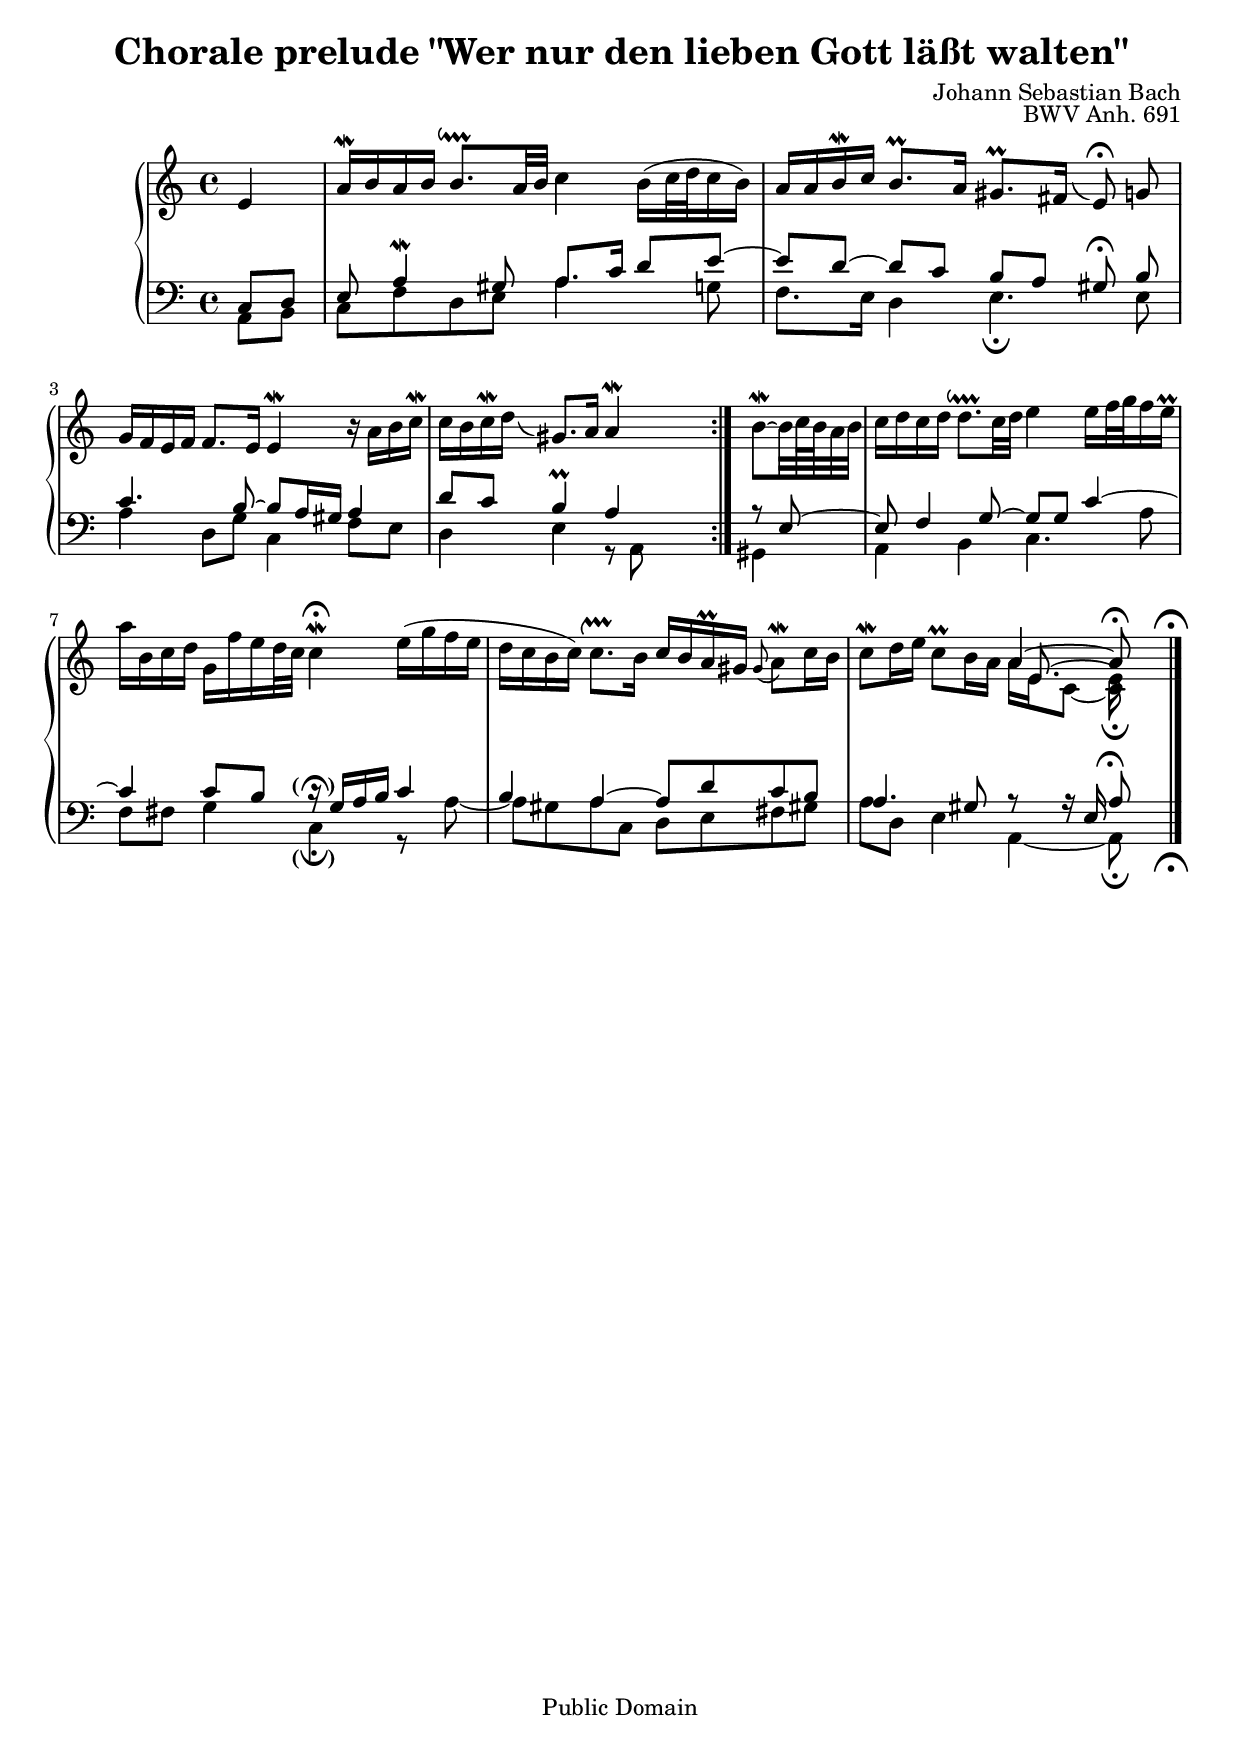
\version "2.12.1"
\include "english.ly"

\header
{
  title    	    = "Chorale prelude \"Wer nur den lieben Gott läßt walten\""
  composer 	    = "Johann Sebastian Bach"
  opus     	    = "BWV Anh. 691"
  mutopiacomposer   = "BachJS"
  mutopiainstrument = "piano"
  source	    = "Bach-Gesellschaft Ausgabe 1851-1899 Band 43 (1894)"
  sourceurl         = "http://imslp.org/wiki/Notebook_for_Anna_Magdalena_Bach_(Bach,_Johann_Sebastian)"
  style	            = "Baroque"
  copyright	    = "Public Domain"
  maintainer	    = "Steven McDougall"
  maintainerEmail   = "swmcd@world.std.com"
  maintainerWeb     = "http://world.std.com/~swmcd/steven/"
}

upper = \relative c'
{
  \clef treble 

  \repeat volta 2
  {
    \partial 4 e4	                                       	      	      |
    a16\mordent b a b b8.\downprall a32 b c4 b16( c32 d c16 b) 	      	      | % 1  
    a16 a b\mordent c b8.\prall a16 gs8.\prall fs16 

                                                    % the source has a small descending hook here
                                                    \once \override Score.SeparationItem #'padding = #2
                                                    \once \override Slur #'extra-offset = #'( -0.75  . 1.5 )
                                                    \hideNotes
                                                    \appoggiatura a16 % 'a' was chosen to get the right shape for the hook,
                                                                      % not to indicate the pitch of the appoggiatura.
                                                    \unHideNotes

                                                    e8\noBeam\fermata g       | % 2 
    g16 f e f f8. e16 e4\mordent r16 a b c\mordent                    	      | % 3
    c16 b c\mordent d 

                      % The source has a small descending hook here.
                      \once \override Score.SeparationItem #'padding = #1.5
                      % Lilypond makes a big slur to curve under the sharp sign, but it doesn't look right as a hook.
                      % So we set the control points explicitly.
                      \once\override Slur  #'control-points = #'((0 . .5) (.2 . -.3) (.7 . -0.7) (1.5 . -.8))
                      \hideNotes
                      \appoggiatura a16 
                      \unHideNotes
                      gs8. a16 a4\mordent s4					% 4
  }

  \partial 4  b8\mordent ~ b32 c64 b a32 b                            	      | % 4
  c16 d c d d8.\downprall c32 d e4 e16f32 g f16 e\prall               	      | % 5
  a16 b, c d g, f' e d32 c c4\mordent\fermata e16( g f e              	      | % 6  
  d16 c b c) c8.\upprall b16 c b a\prall gs 
                                           % Logic dictates a 1/16 note appoggiatura here,
                                           % but the source shows an 1/8 note.
                                           \appoggiatura gs8 
                                                             a\mordent c16 b  | % 7
  c8\mordent d16 e c8\prall b16 a

  << { a4      	~ a8\fermata s8 } \\
     { a16 e c8 ~ c8\fermata    } \\
     { s16 
           \override Staff.NoteCollision #'merge-differently-dotted = ##t
           e8.  ~ 
                  \shiftOff 
                  \stemDown 
                  \once \override Stem #'flag-style = #'no-flag
                  e8            } >>                                            % 8

  \bar "|."
  \override Score.RehearsalMark #'break-visibility = #begin-of-line-invisible
  \override Score.RehearsalMark #'extra-offset = #'( -0.6 . 0.0 )
  \mark \markup { \musicglyph #"scripts.ufermata" }
}

lower = 
{
  \clef bass
  
  \repeat volta 2
  {
    <<
      \relative c
      {
	\partial 4 c8 d                    	 |
	e8 a4\mordent gs8 a8. c16 d8 e ~   	 | % 1 
	e8[ d] ~ d[ c] b[ a] gs\noBeam\fermata b | % 2
	c4. b8 ~ b a16 gs a4               	 | % 3
	d8 c b4\prall a s                  	   % 4
      } 

      \\

      \relative c
      {
	\partial 4 a8 b                    	 |
	c8 f d e a4. g8                    	 | % 1
	f8. e16 d4 e4.\fermata e8          	 | % 2
	a4 d,8 g c,4 f8 e                  	 | % 3
	d4 e r8 a, s4                      	   % 4
      }
    >>
  }
  
  <<
    \relative c
    {
      \partial 4 r8 e ~                  	| % 4
      e8 f4 g8 ~ g g c4 ~                	| % 5
      c4 c8 b 
      	      \once \override Script #'extra-offset = #'(0 . -1.8) 
      	      r16
      	      ^\fermata 
      	      ^\markup \halign #-0.2 { \bold \line { ( \hspace #2 ) } }

                  g a b c4       	        | % 6
      b4 a ~ a8 d c b                    	| % 7  
      a4. gs8 r r16 e 
                      \override Script #'extra-offset = #'( -0.5 . 0.0 )
                      a8\fermata s8               % 8
    }

    \\

    \relative c
    {
      \partial 4 gs4                     	| % 4
      a4 b c4. a'8                       	| % 5

      f8 fs g4 
      	      \once \override Script #'extra-offset = #'(-0.2 . 2.2) 
               c,4
               _\fermata  
      	       _\markup \halign #-0.2 { \bold \line { ( \hspace #2 ) } }
                   r8 a' ~       	        | % 6

      a8 gs a c, d e fs gs!              	| % 7
      a8 d, e4 a, ~ a8\fermata s8        	  % 8  
    }
  >>

  \bar "|."
  \override Staff.RehearsalMark #'direction = #-1
  \override Score.RehearsalMark #'extra-offset = #'( -0.4 . 0.0 )
  \mark \markup { \musicglyph #"scripts.dfermata" }
}

\score 
{
  \new PianoStaff
  <<
    \new Staff = upper \upper
    \new Staff = lower \lower
  >>
  
  \layout
  {
    \context 
    {
      \Score
      \remove "Mark_engraver"
    }
    \context 
    {
      \Staff
      \consists "Mark_engraver"
    }
  } 

  \midi   { }
}
